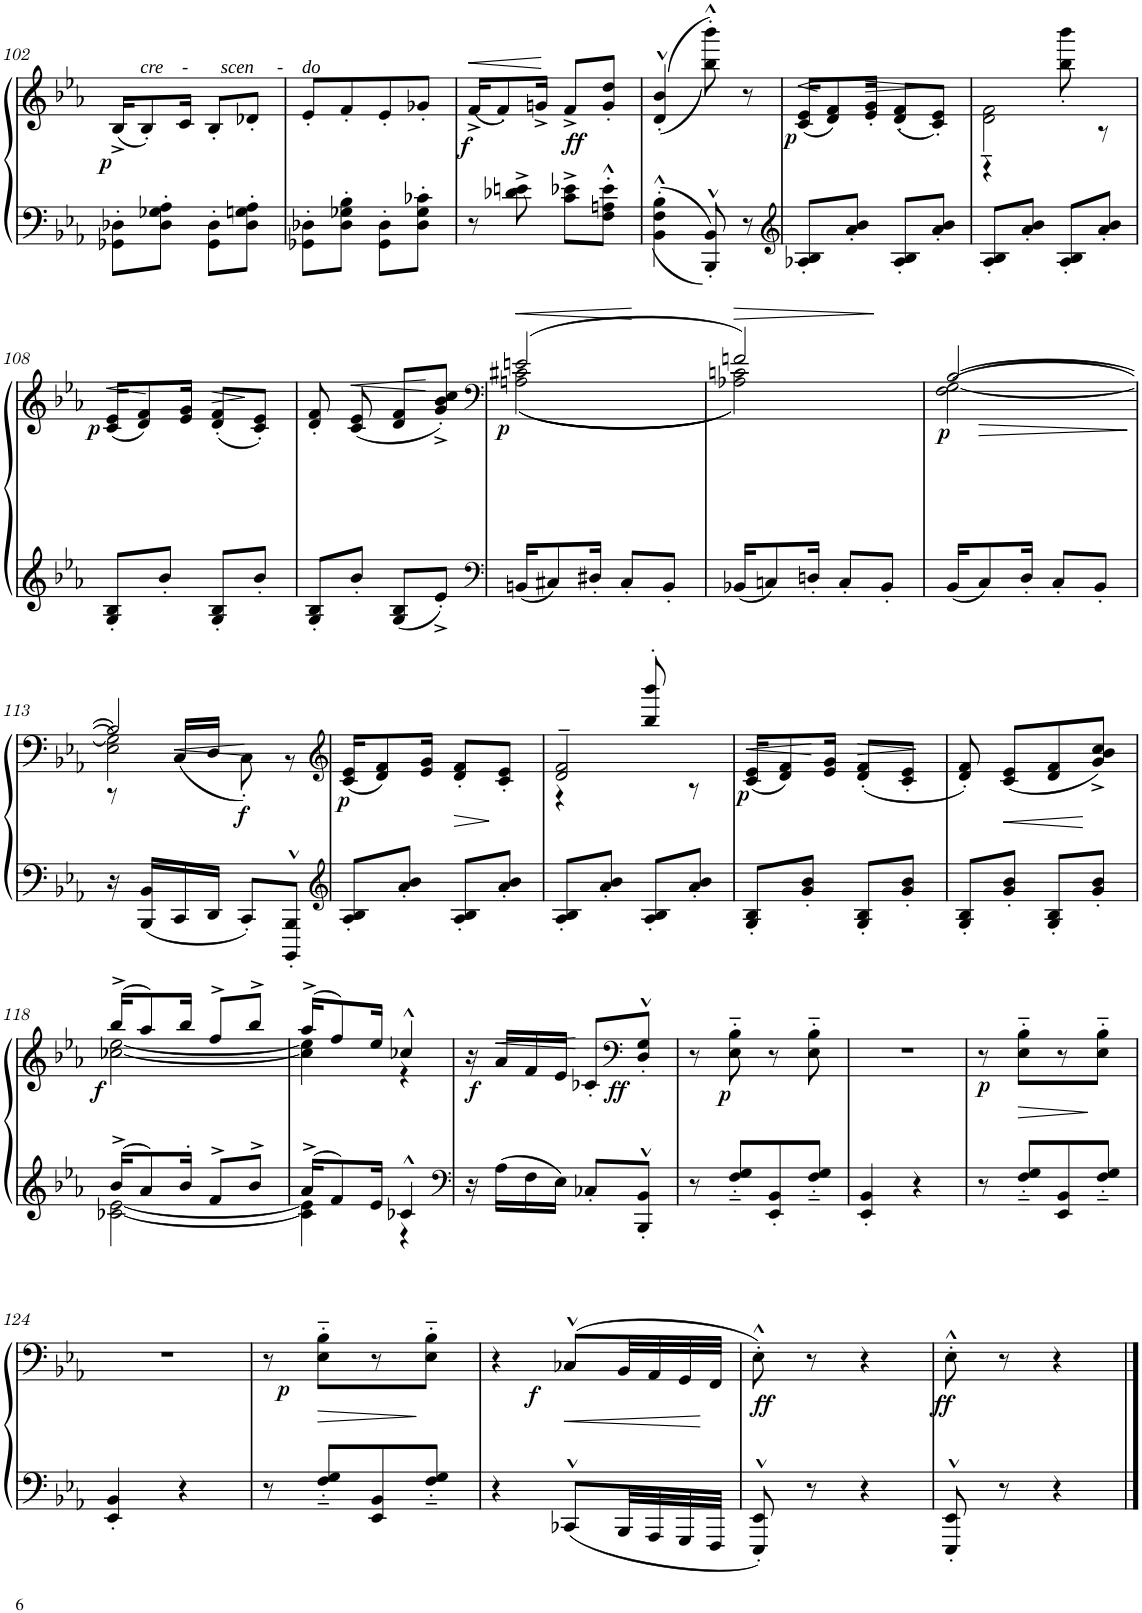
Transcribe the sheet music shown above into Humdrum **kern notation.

**kern	**kern	**dynam
*part1	*part1	*part1
*staff2	*staff1	*staff1/2
*I"Piano	*	*
*I'Pno	*	*
!!LO:PB:g=z
*clefF4	*clefG2	*
*k[b-e-a-]	*k[b-e-a-]	*
*	*M2/4	*
=102	=102	=102
!	!	!LO:DY:b
8GG-X\' 8D-X\'L	(16B-^/KL	p
!	!LO:TX:a:i:t=cre    -       scen     -    do	!
.	8B-'/)	.
8D-\' 8G-X\' 8A-\'J	.	.
.	16c/Jk	.
8GG-\' 8D-\'L	8B-'/L	.
8D-\' 8Gn\' 8A-\'J	8d-X'/J	.
=103	=103	=103
8GG-X\' 8D-X\'L	8e-'/L	.
8D-\' 8G-X\' 8B-\'J	8f'/	.
8GG-\' 8D-\'L	8e-'/	.
8D-\' 8G-\' 8c-X\'J	8g-X'/J	.
=104	=104	=104
!	!	!LO:HP:b
!	!	!LO:DY:n=1:b
8r	(16f^/KL	< f
.	8f'/)	.
8d-X\^ 8en\^	.	.
.	16gn^/Jk	.
!	!	!LO:DY:n=2:b
8c\^ 8e-X\^L	8f^/L	ff
8F\'^^ 8An\'^^ 8e-\'^^J	8g/' 8dd/'J	.
=105	=105	=105
4BB-\'^^ 4F\'^^ 4B-\'^^	(>(<4d/'^^ 4b-/'^^	.
8BBB-/'^^ 8BB-/'^^	8bb-\'^^ 8bbb-\'^^))	.
8r	8r	.
=106	=106	=106
*clefG2	*	*
!	!	!LO:HP:b
!	!	!LO:DY:n=1:b
8A-X/' 8B-/'L	(16c/ 16e-/KL	< p
.	8d/ 8f/)	[
8a-/' 8b-/'J	.	.
!	!	!LO:HP:b
.	16e-/' 16g/'Jk	>
8A-/' 8B-/'L	(8d/' 8f/'L	.
8a-/' 8b-/'J	8c/' 8e-/'J)	[
=107	=107	=107
*	*^	*
8A-/' 8B-/'L	2d\~ 2f\~	4r	.
8a-/' 8b-/'J	.	.	.
8A-/' 8B-/'L	.	8bb-\' 8bbb-\'	.
8a-/' 8b-/'J	.	8r	.
!!LO:LB:g=z
=108	=108	=108	=108
!	!	!	!LO:HP:b
!	!	!	!LO:DY:n=1:b
*	*v	*v	*
8G/' 8B-/'L	(16c/ 16e-/KL	< p
.	8d/ 8f/)	.
8b-'/J	.	.
.	16e-/ 16g/Jk	]
!	!	!LO:HP:b
8G/' 8B-/'L	(8d/' 8f/'L	>
8b-'/J	8c/' 8e-/'J)	[
=109	=109	=109
8G/' 8B-/'L	8d/' 8f/'	.
!	!	!LO:HP:b
8b-'/J	(8c/ 8e-/	<
8G/ 8B-/L	8d/ 8f/L	.
8e-'^/J	8g/'^ 8b-/'^ 8cc/'^J)	]
=110	=110	=110
*clefF4	*clefF4	*
!	!	!LO:HP:b
*	*^	*
!	!	!	!LO:DY:n=1:b
16BBn/KL	(<(<2An\ 2c#X\	(>2en/	< p
8C#X/	.	.	.
16D#X'/Jk	.	.	.
8C#'/L	.	.	.
8BB'/J	.	.	.
*	*v	*v	*
.	.	[
=111	=111	=111
!	!	!LO:HP:b
*	*^	*
16BB-X/KL	2A-X\ 2cn\))	2fn/)	>
8Cn/	.	.	.
16Dn'/Jk	.	.	.
8C'/L	.	.	.
8BB-'/J	.	.	.
*	*v	*v	*
.	.	[
=112	=112	=112
*	*^	*
!	!	!	!LO:DY:b
16BB-/KL	(2F\ [2G\	[2B-/	p
!	!	!	!LO:HP:b=2
8C/	.	.	>
16D'/Jk	.	.	.
8C'/L	.	.	.
8BB-'/J	.	.	.
*	*v	*v	*
.	.	]
!!LO:LB:g=z
=113	=113	=113
*	*^	*
*	*	*^	*
16r	2E-\ 2G\])	2B-/]	8r	.
16BBB-/ 16BB-/LL	.	.	.	.
!	!	!	!	!LO:HP:b
16CC/	.	.	(16C/LL	<
16DD/JJ	.	.	16D/JJ	.
!	!	!	!	!LO:DY:n=1:b
8CC'/L	.	.	8C'\)	] f
8BBBB-/'^^ 8BBB-/'^^J	.	.	8r	.
*	*v	*v	*v	*
=114	=114	=114
*clefG2	*clefG2	*
*	*^	*
*	*	*^	*
!	!	!	!	!LO:DY:b
*	*v	*v	*v	*
8A-/' 8B-/'L	(16c/ 16e-/KL	p
.	8d/ 8f/)	.
8a-/' 8b-/'J	.	.
.	16e-/ 16g/Jk	.
!	!	!LO:HP:b
8A-/' 8B-/'L	8d/' 8f/'L	>
8a-/' 8b-/'J	8c/' 8e-/'J	[
=115	=115	=115
*	*^	*
8A-/' 8B-/'L	2d/~ 2f/~	4r	.
8a-/' 8b-/'J	.	.	.
8A-/' 8B-/'L	.	8bb-/' 8bbb-/'	.
8a-/' 8b-/'J	.	8r	.
=116	=116	=116	=116
!	!	!	!LO:HP:b
!	!	!	!LO:DY:n=1:b
*	*v	*v	*
8G/' 8B-/'L	(16c/ 16e-/KL	< p
.	8d/ 8f/)	.
8g/' 8b-/'J	.	.
.	16e-/ 16g/Jk	]
!	!	!LO:HP:b
8G/' 8B-/'L	(8d/' 8f/'L	>
8g/' 8b-/'J	8c/' 8e-/'J	[
=117	=117	=117
8G/' 8B-/'L	8d/' 8f/')	.
!	!	!LO:HP:b
8g/' 8b-/'J	(8c/ 8e-/L	<
8G/' 8B-/'L	8d/ 8f/	.
8g/' 8b-/'J	8g/^ 8b-/^ 8cc/^J)	]
!!LO:LB:g=z
=118	=118	=118
*^	*^	*
!	!	!	!	!LO:DY:b
16b-^/KL	[<2c-X\ [<2e-\	(16bb-^/KL	[<2cc-X\ [<2ee-\	f
8a-/	.	8aa-/)	.	.
16b-'/Jk	.	16bb-/Jk	.	.
8f^/L	.	8ff^/L	.	.
8b-^/J	.	8bb-^/J	.	.
=119	=119	=119	=119	=119
16a-^/KL	4c-\] 4e-\]	(16aa-^/KL	4cc-\] 4ee-\]	.
8f/	.	8ff/)	.	.
16e-/Jk	.	16ee-/Jk	.	.
4c-X^^/	4r	4cc-X^^/	4r	.
*v	*v	*	*	*
*	*v	*v	*
=120	=120	=120
*clefF4	*	*
16r	16r	.
!	!	!LO:HP:b
!	!	!LO:DY:n=1:b
16A-\LL	16a-/LL	< f
16F\	16f/	.
16E-\JJ	16e-/JJ	.
8C-X'/L	8c-X'/L	[
*	*clefF4	*
!	!	!LO:DY:n=2:b
8BBB-/'^^ 8BB-/'^^J	8D/'^^ 8G/'^^J	ff
=121	=121	=121
8r	8r	.
!	!	!LO:DY:b
8F/'~ 8G/'~L	8E-\'~ 8B-\'~	p
8EE-/' 8BB-/'	8r	.
8F/'~ 8G/'~J	8E-\'~ 8B-\'~	.
=122	=122	=122
4EE-/' 4BB-/'	2r	.
4r	.	.
=123	=123	=123
8r	8r	.
!	!	!LO:HP:b
!	!	!LO:DY:n=1:b
8F/'~ 8G/'~L	8E-\'~ 8B-\'~L	> p
8EE-/ 8BB-/	8r	.
8F/'~ 8G/'~J	8E-\'~ 8B-\'~J	[
!!LO:LB:g=z
=124	=124	=124
4EE-/' 4BB-/'	2r	.
4r	.	.
=125	=125	=125
8r	8r	.
!	!	!LO:HP:b
!	!	!LO:DY:n=1:b
8F/'~ 8G/'~L	8E-\'~ 8B-\'~L	> p
8EE-/ 8BB-/	8r	.
8F/'~ 8G/'~J	8E-\'~ 8B-\'~J	]
=126	=126	=126
4r	4r	.
!	!	!LO:DY:b
8CC-X^^/L	(8C-X^^/L	f
32BBB-/LL	32BB-/LL	.
32AAA-/	32AA-/	.
32GGG/	32GG/	.
32FFF/JJJ	32FF/JJJ	]
=127	=127	=127
8EEE-/'^^ 8EE-/'^^	8E-'^^\)	.
!	!	!LO:DY:b
8r	8r	ff
4r	4r	.
=128	=128	=128
!	!	!LO:DY:b
8EEE-/'^^ 8EE-/'^^	8E-'^^\	ff
8r	8r	.
4r	4r	.
==	==	==
*-	*-	*-
